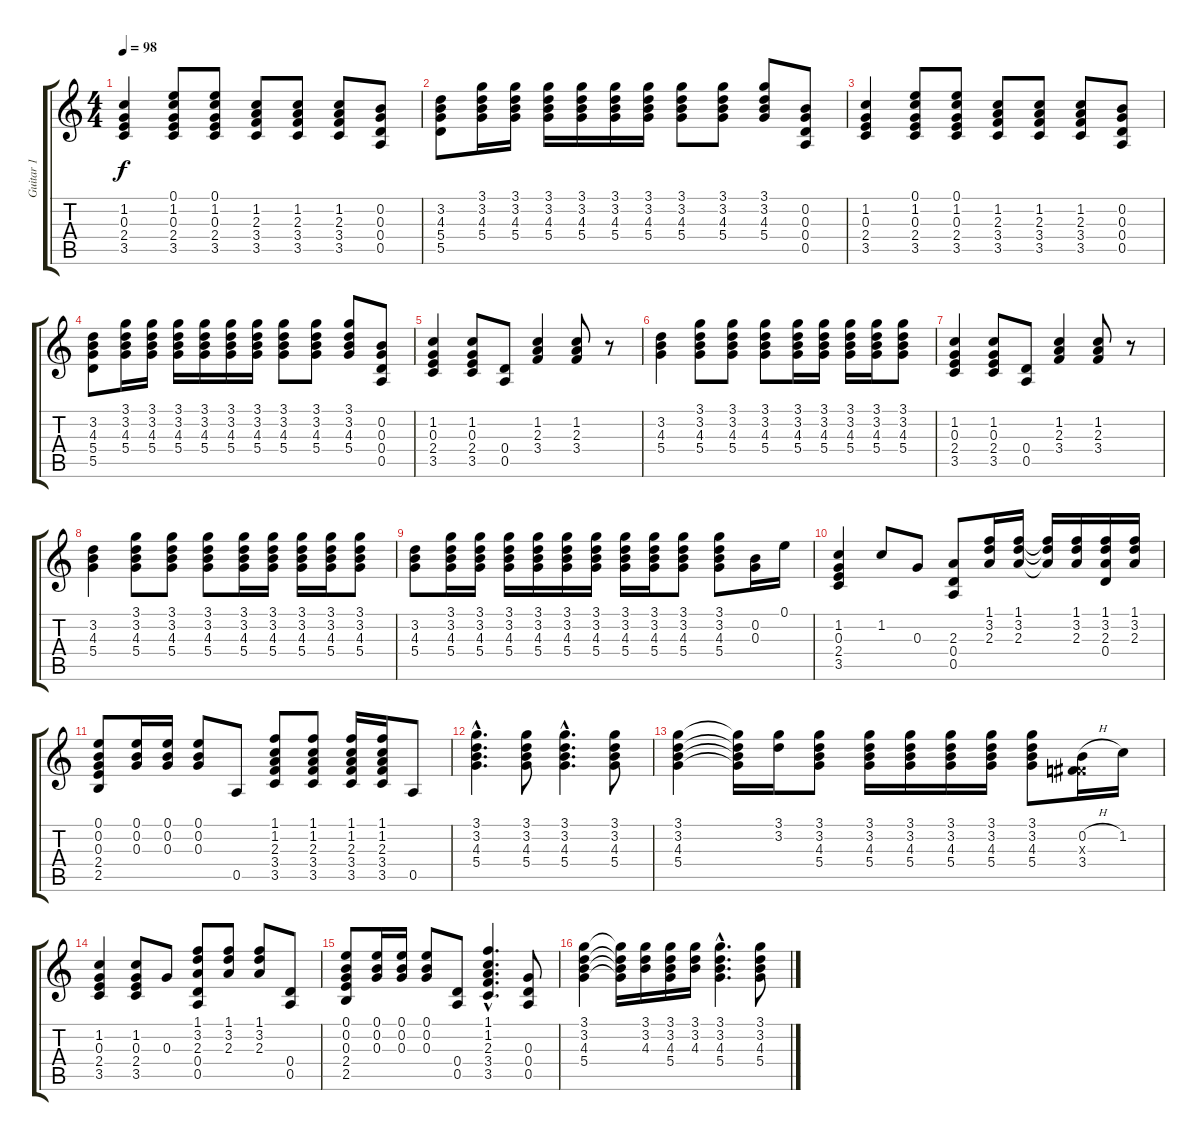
\track ("Guitar 1" "Guitar 1") {instrument electricguitarclean}
\staff {score tabs}
\tuning (E4 B3 G3 D3 A2 E2) {hide}
\ts (4 4)
\tempo 98
\clef g2
\ks c
(1.2 0.3 2.4 3.5).4{dy f} (0.1 1.2 0.3 2.4 3.5).8 (0.1 1.2 0.3 2.4 3.5).8 (1.2 2.3 3.4 3.5).8 (1.2 2.3 3.4 3.5).8 (1.2 2.3 3.4 3.5).8 (0.2 0.3 0.4 0.5).8 |
(3.2 4.3 5.4 5.5).8 (3.1 3.2 4.3 5.4).16 (3.1 3.2 4.3 5.4).16 (3.1 3.2 4.3 5.4).16 (3.1 3.2 4.3 5.4).16 (3.1 3.2 4.3 5.4).16 (3.1 3.2 4.3 5.4).16 (3.1 3.2 4.3 5.4).8 (3.1 3.2 4.3 5.4).8 (3.1 3.2 4.3 5.4).8 (0.2 0.3 0.4 0.5).8 |
(1.2 0.3 2.4 3.5).4 (0.1 1.2 0.3 2.4 3.5).8 (0.1 1.2 0.3 2.4 3.5).8 (1.2 2.3 3.4 3.5).8 (1.2 2.3 3.4 3.5).8 (1.2 2.3 3.4 3.5).8 (0.2 0.3 0.4 0.5).8 |
(3.2 4.3 5.4 5.5).8 (3.1 3.2 4.3 5.4).16 (3.1 3.2 4.3 5.4).16 (3.1 3.2 4.3 5.4).16 (3.1 3.2 4.3 5.4).16 (3.1 3.2 4.3 5.4).16 (3.1 3.2 4.3 5.4).16 (3.1 3.2 4.3 5.4).8 (3.1 3.2 4.3 5.4).8 (3.1 3.2 4.3 5.4).8 (0.2 0.3 0.4 0.5).8 |
(1.2 0.3 2.4 3.5).4 (1.2 0.3 2.4 3.5).8 (0.4 0.5).8 (1.2 2.3 3.4).4 (1.2 2.3 3.4).8 r.8 |
(3.2 4.3 5.4).4 (3.1 3.2 4.3 5.4).8 (3.1 3.2 4.3 5.4).8 (3.1 3.2 4.3 5.4).8 (3.1 3.2 4.3 5.4).16 (3.1 3.2 4.3 5.4).16 (3.1 3.2 4.3 5.4).16 (3.1 3.2 4.3 5.4).16 (3.1 3.2 4.3 5.4).8 |
(1.2 0.3 2.4 3.5).4 (1.2 0.3 2.4 3.5).8 (0.4 0.5).8 (1.2 2.3 3.4).4 (1.2 2.3 3.4).8 r.8 |
(3.2 4.3 5.4).4 (3.1 3.2 4.3 5.4).8 (3.1 3.2 4.3 5.4).8 (3.1 3.2 4.3 5.4).8 (3.1 3.2 4.3 5.4).16 (3.1 3.2 4.3 5.4).16 (3.1 3.2 4.3 5.4).16 (3.1 3.2 4.3 5.4).16 (3.1 3.2 4.3 5.4).8 |
(3.2 4.3 5.4).8 (3.1 3.2 4.3 5.4).16 (3.1 3.2 4.3 5.4).16 (3.1 3.2 4.3 5.4).16 (3.1 3.2 4.3 5.4).16 (3.1 3.2 4.3 5.4).16 (3.1 3.2 4.3 5.4).16 (3.1 3.2 4.3 5.4).16 (3.1 3.2 4.3 5.4).16 (3.1 3.2 4.3 5.4).8 (3.1 3.2 4.3 5.4).8 (0.2 0.3).16 0.1.16 |
(1.2 0.3 2.4 3.5).4 1.2.8 0.3.8 (2.3 0.4 0.5).8 (1.1 3.2 2.3).16 (1.1 3.2 2.3).16 (1.1{t} 3.2{t} 2.3{t}).16 (1.1 3.2 2.3).16 (1.1 3.2 2.3 0.4).16 (1.1 3.2 2.3).16 |
(0.1 0.2 0.3 2.4 2.5).8 (0.1 0.2 0.3).16 (0.1 0.2 0.3).16 (0.1 0.2 0.3).8 0.5.8 (1.1 1.2 2.3 3.4 3.5).8 (1.1 1.2 2.3 3.4 3.5).8 (1.1 1.2 2.3 3.4 3.5).16 (1.1 1.2 2.3 3.4 3.5).16 0.5.8 |
(3.1{hac} 3.2{hac} 4.3{hac} 5.4{hac}).4{d} (3.1 3.2 4.3 5.4).8 (3.1{hac} 3.2{hac} 4.3{hac} 5.4{hac}).4{d} (3.1 3.2 4.3 5.4).8 |
(3.1 3.2 4.3 5.4).4 (3.1{t} 3.2{t} 4.3{t} 5.4{t}).16 (3.1 3.2).16 (3.1 3.2 4.3 5.4).8 (3.1 3.2 4.3 5.4).16 (3.1 3.2 4.3 5.4).16 (3.1 3.2 4.3 5.4).16 (3.1 3.2 4.3 5.4).16 (3.1 3.2 4.3 5.4).8 (0.2{h} -1.3{x} 3.4).16 1.2.16 |
(1.2 0.3 2.4 3.5).4 (1.2 0.3 2.4 3.5).8 0.3.8 (1.1 3.2 2.3 0.4 0.5).8 (1.1 3.2 2.3).8 (1.1 3.2 2.3).8 (0.4 0.5).8 |
(0.1 0.2 0.3 2.4 2.5).8 (0.1 0.2 0.3).16 (0.1 0.2 0.3).16 (0.1 0.2 0.3).8 (0.4 0.5).8 (1.1{hac} 1.2{hac} 2.3{hac} 3.4{hac} 3.5{hac}).4{d} (0.3 0.4 0.5).8 |
(3.1 3.2 4.3 5.4).4 (3.1{t} 3.2{t} 4.3{t} 5.4{t}).16 (3.1 3.2 4.3).16 (3.1 3.2 4.3 5.4).16 (3.1 3.2 4.3).16 (3.1{hac} 3.2{hac} 4.3{hac} 5.4{hac}).4{d} (3.1 3.2 4.3 5.4).8
